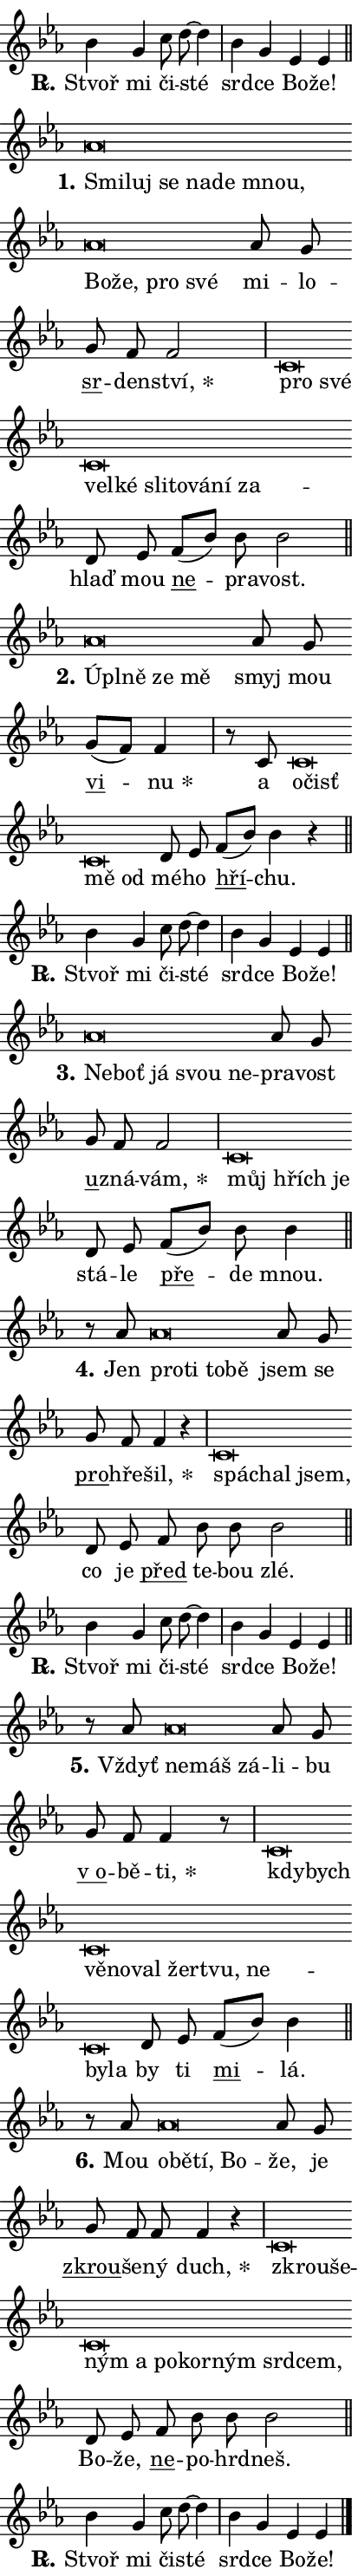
\version "2.24.0"
\header { tagline = "" }
\paper {
  indent = 0\cm
  top-margin = 0\cm
  right-margin = 0.13\cm % to fit lyric hyphens
  bottom-margin = 0\cm
  left-margin = 0\cm
  paper-width = 7\cm
  page-breaking = #ly:one-page-breaking
  system-system-spacing.basic-distance = #11
  score-system-spacing.basic-distance = #11
  ragged-last = ##f
}


%% Author: Thomas Morley
%% https://lists.gnu.org/archive/html/lilypond-user/2020-05/msg00002.html
#(define (line-position grob)
"Returns position of @var[grob} in current system:
   @code{'start}, if at first time-step
   @code{'end}, if at last time-step
   @code{'middle} otherwise
"
  (let* ((col (ly:item-get-column grob))
         (ln (ly:grob-object col 'left-neighbor))
         (rn (ly:grob-object col 'right-neighbor))
         (col-to-check-left (if (ly:grob? ln) ln col))
         (col-to-check-right (if (ly:grob? rn) rn col))
         (break-dir-left
           (and
             (ly:grob-property col-to-check-left 'non-musical #f)
             (ly:item-break-dir col-to-check-left)))
         (break-dir-right
           (and
             (ly:grob-property col-to-check-right 'non-musical #f)
             (ly:item-break-dir col-to-check-right))))
        (cond ((eqv? 1 break-dir-left) 'start)
              ((eqv? -1 break-dir-right) 'end)
              (else 'middle))))

#(define (tranparent-at-line-position vctor)
  (lambda (grob)
  "Relying on @code{line-position} select the relevant enry from @var{vctor}.
Used to determine transparency,"
    (case (line-position grob)
      ((end) (not (vector-ref vctor 0)))
      ((middle) (not (vector-ref vctor 1)))
      ((start) (not (vector-ref vctor 2))))))

noteHeadBreakVisibility =
#(define-music-function (break-visibility)(vector?)
"Makes @code{NoteHead}s transparent relying on @var{break-visibility}"
#{
  \override NoteHead.transparent =
    #(tranparent-at-line-position break-visibility)
#})

#(define delete-ledgers-for-transparent-note-heads
  (lambda (grob)
    "Reads whether a @code{NoteHead} is transparent.
If so this @code{NoteHead} is removed from @code{'note-heads} from
@var{grob}, which is supposed to be @code{LedgerLineSpanner}.
As a result ledgers are not printed for this @code{NoteHead}"
    (let* ((nhds-array (ly:grob-object grob 'note-heads))
           (nhds-list
             (if (ly:grob-array? nhds-array)
                 (ly:grob-array->list nhds-array)
                 '()))
           ;; Relies on the transparent-property being done before
           ;; Staff.LedgerLineSpanner.after-line-breaking is executed.
           ;; This is fragile ...
           (to-keep
             (remove
               (lambda (nhd)
                 (ly:grob-property nhd 'transparent #f))
               nhds-list)))
      ;; TODO find a better method to iterate over grob-arrays, similiar
      ;; to filter/remove etc for lists
      ;; For now rebuilt from scratch
      (set! (ly:grob-object grob 'note-heads)  '())
      (for-each
        (lambda (nhd)
          (ly:pointer-group-interface::add-grob grob 'note-heads nhd))
        to-keep))))

squashNotes = {
  \override NoteHead.X-extent = #'(-0.2 . 0.2)
  \override NoteHead.Y-extent = #'(-0.75 . 0)
  \override NoteHead.stencil =
    #(lambda (grob)
       (let ((pos (ly:grob-property grob 'staff-position)))
         (begin
           (if (< pos -7) (display "ERROR: Lower brevis then expected\n") (display "OK: Expected brevis position\n"))
           (if (<= pos -6) ly:text-interface::print ly:note-head::print))))
}
unSquashNotes = {
  \revert NoteHead.X-extent
  \revert NoteHead.Y-extent
  \revert NoteHead.stencil
}

hideNotes = \noteHeadBreakVisibility #begin-of-line-visible
unHideNotes = \noteHeadBreakVisibility #all-visible

% work-around for resetting accidentals
% https://lilypond.org/doc/v2.23/Documentation/notation/displaying-rhythms#unmetered-music
cadenzaMeasure = {
  \cadenzaOff
  \partial 1024 s1024
  \cadenzaOn
}

#(define-markup-command (accent layout props text) (markup?)
  "Underline accented syllable"
  (interpret-markup layout props
    #{\markup \override #'(offset . 4.3) \underline { #text }#}))

responsum = \markup \concat {
  "R" \hspace #-1.05 \path #0.1 #'((moveto 0 0.07) (lineto 0.9 0.8)) \hspace #0.05 "."
}

spaceSize = #0.6828661417322834 % exact space size for TeX Gyre Schola

\layout {
  \context {
    \Staff
    \remove "Time_signature_engraver"
    \override LedgerLineSpanner.after-line-breaking = #delete-ledgers-for-transparent-note-heads
  }
  \context {
    \Lyrics {
      \override LyricSpace.minimum-distance = \spaceSize
      \override LyricText.font-name = #"TeX Gyre Schola"
      \override LyricText.font-size = 1
      \override StanzaNumber.font-name = #"TeX Gyre Schola Bold"
      \override StanzaNumber.font-size = 1
    }
  }
  \context {
    \Score 
    \override NoteHead.text =
      #(lambda (grob) 
        (let ((pos (ly:grob-property grob 'staff-position)))
          #{\markup {
            \combine
              \halign #-0.55 \raise #(if (= pos -6) 0 0.5) \override #'(thickness . 2) \draw-line #'(3.2 . 0)
              \musicglyph "noteheads.sM1"
          }#}))
  }
}

% magnetic-lyrics.ily
%
%   written by
%     Jean Abou Samra <jean@abou-samra.fr>
%     Werner Lemberg <wl@gnu.org>
%
%   adapted by
%     Jiri Hon <jiri.hon@gmail.com>
%
% Version 2022-Apr-15

% https://www.mail-archive.com/lilypond-user@gnu.org/msg149350.html

#(define (Left_hyphen_pointer_engraver context)
   "Collect syllable-hyphen-syllable occurrences in lyrics and store
them in properties.  This engraver only looks to the left.  For
example, if the lyrics input is @code{foo -- bar}, it does the
following.

@itemize @bullet
@item
Set the @code{text} property of the @code{LyricHyphen} grob between
@q{foo} and @q{bar} to @code{foo}.

@item
Set the @code{left-hyphen} property of the @code{LyricText} grob with
text @q{foo} to the @code{LyricHyphen} grob between @q{foo} and
@q{bar}.
@end itemize

Use this auxiliary engraver in combination with the
@code{lyric-@/text::@/apply-@/magnetic-@/offset!} hook."
   (let ((hyphen #f)
         (text #f))
     (make-engraver
      (acknowledgers
       ((lyric-syllable-interface engraver grob source-engraver)
        (set! text grob)))
      (end-acknowledgers
       ((lyric-hyphen-interface engraver grob source-engraver)
        ;(when (not (grob::has-interface grob 'lyric-space-interface))
          (set! hyphen grob)));)
      ((stop-translation-timestep engraver)
       (when (and text hyphen)
         (ly:grob-set-object! text 'left-hyphen hyphen))
       (set! text #f)
       (set! hyphen #f)))))

#(define (lyric-text::apply-magnetic-offset! grob)
   "If the space between two syllables is less than the value in
property @code{LyricText@/.details@/.squash-threshold}, move the right
syllable to the left so that it gets concatenated with the left
syllable.

Use this function as a hook for
@code{LyricText@/.after-@/line-@/breaking} if the
@code{Left_@/hyphen_@/pointer_@/engraver} is active."
   (let ((hyphen (ly:grob-object grob 'left-hyphen #f)))
     (when hyphen
       (let ((left-text (ly:spanner-bound hyphen LEFT)))
         (when (grob::has-interface left-text 'lyric-syllable-interface)
           (let* ((common (ly:grob-common-refpoint grob left-text X))
                  (this-x-ext (ly:grob-extent grob common X))
                  (left-x-ext
                   (begin
                     ;; Trigger magnetism for left-text.
                     (ly:grob-property left-text 'after-line-breaking)
                     (ly:grob-extent left-text common X)))
                  ;; `delta` is the gap width between two syllables.
                  (delta (- (interval-start this-x-ext)
                            (interval-end left-x-ext)))
                  (details (ly:grob-property grob 'details))
                  (threshold (assoc-get 'squash-threshold details 0.2)))
             (when (< delta threshold)
               (let* (;; We have to manipulate the input text so that
                      ;; ligatures crossing syllable boundaries are not
                      ;; disabled.  For languages based on the Latin
                      ;; script this is essentially a beautification.
                      ;; However, for non-Western scripts it can be a
                      ;; necessity.
                      (lt (ly:grob-property left-text 'text))
                      (rt (ly:grob-property grob 'text))
                      (is-space (grob::has-interface hyphen 'lyric-space-interface))
                      (space (if is-space " " ""))
                      (extra-delta (if is-space spaceSize 0))
                      ;; Append new syllable.
                      (ltrt-space (if (and (string? lt) (string? rt))
                                (string-append lt space rt)
                                (make-concat-markup (list lt space rt))))
                      ;; Right-align `ltrt` to the right side.
                      (ltrt-space-markup (grob-interpret-markup
                               grob
                               (make-translate-markup
                                (cons (interval-length this-x-ext) 0)
                                (make-right-align-markup ltrt-space)))))
                 (begin
                   ;; Don't print `left-text`.
                   (ly:grob-set-property! left-text 'stencil #f)
                   ;; Set text and stencil (which holds all collected
                   ;; syllables so far) and shift it to the left.
                   (ly:grob-set-property! grob 'text ltrt-space)
                   (ly:grob-set-property! grob 'stencil ltrt-space-markup)
                   (ly:grob-translate-axis! grob (- (- delta extra-delta)) X))))))))))


#(define (lyric-hyphen::displace-bounds-first grob)
   ;; Make very sure this callback isn't triggered too early.
   (let ((left (ly:spanner-bound grob LEFT))
         (right (ly:spanner-bound grob RIGHT)))
     (ly:grob-property left 'after-line-breaking)
     (ly:grob-property right 'after-line-breaking)
     (ly:lyric-hyphen::print grob)))

squashThreshold = #0.4

\layout {
  \context {
    \Lyrics
    \consists #Left_hyphen_pointer_engraver
    \override LyricText.after-line-breaking =
      #lyric-text::apply-magnetic-offset!
    \override LyricHyphen.stencil = #lyric-hyphen::displace-bounds-first
    \override LyricText.details.squash-threshold = \squashThreshold
    \override LyricHyphen.minimum-distance = 0
    \override LyricHyphen.minimum-length = \squashThreshold
  }
}

squashText = \override LyricText.details.squash-threshold = 9999
unSquashText = \override LyricText.details.squash-threshold = \squashThreshold

leftText = \override LyricText.self-alignment-X = #LEFT
unLeftText = \revert LyricText.self-alignment-X

starOffset = #(lambda (grob) 
                (let ((x_offset (ly:self-alignment-interface::aligned-on-x-parent grob)))
                  (if (= x_offset 0) 0 (+ x_offset 1.2))))

star = #(define-music-function (syllable)(string?)
"Append star separator at the end of a syllable"
#{
  \once \override LyricText.X-offset = #starOffset
  \lyricmode { \markup {
    #syllable
    \override #'((font-name . "TeX Gyre Schola Bold")) \hspace #0.2 \lower #0.65 \larger "*"
  } }
#})

starAccent = #(define-music-function (syllable)(string?)
"Append star separator at the end of a syllable and make accent"
#{
  \once \override LyricText.X-offset = #starOffset
  \lyricmode { \markup {
    \accent #syllable
    \override #'((font-name . "TeX Gyre Schola Bold")) \hspace #0.2 \lower #0.65 \larger "*"
  } }
#})

breath = #(define-music-function (syllable)(string?)
"Append breathing indicator at the end of a syllable"
#{
  \lyricmode { \markup { #syllable "+" } }
#})

optionalBreath = #(define-music-function (syllable)(string?)
"Append optional breathing indicator at the end of a syllable"
#{
  \lyricmode { \markup { #syllable "(+)" } }
#})


\score {
    <<
        \new Voice = "melody" { \cadenzaOn \key es \major \relative { bes'4 g c8 d8~ d4 \cadenzaMeasure \bar "|" bes4 g \bar "" es es \cadenzaMeasure \bar "||" \break } }
        \new Lyrics \lyricsto "melody" { \lyricmode { \set stanza = \responsum
Stvoř mi či -- sté srd -- ce Bo -- že! } }
    >>
    \layout {}
}

\score {
    <<
        \new Voice = "melody" { \cadenzaOn \key es \major \relative { \squashNotes as'\breve*1/16 \hideNotes \breve*1/16 \bar "" \breve*1/16 \bar "" \breve*1/16 \bar "" \breve*1/16 \bar "" \breve*1/16 \bar "" \breve*1/16 \bar "" \breve*1/16 \bar "" \breve*1/16 \breve*1/16 \bar "" \unHideNotes \unSquashNotes as8 g \bar "" g f f2 \cadenzaMeasure \bar "|" \squashNotes c\breve*1/16 \hideNotes \breve*1/16 \bar "" \breve*1/16 \bar "" \breve*1/16 \bar "" \breve*1/16 \bar "" \breve*1/16 \bar "" \breve*1/16 \bar "" \breve*1/16 \breve*1/16 \bar "" \unHideNotes \unSquashNotes d8 es \bar "" f[( bes)] bes bes2 \cadenzaMeasure \bar "||" \break } }
        \new Lyrics \lyricsto "melody" { \lyricmode { \set stanza = "1."
\leftText Smi -- \squashText luj se na -- de mnou, Bo -- že, pro své \unLeftText \unSquashText mi -- lo -- \markup \accent sr -- den -- \star ství, \leftText pro \squashText své vel -- ké sli -- to -- vá -- ní za -- \unLeftText \unSquashText hlaď mou \markup \accent ne -- pra -- vost. } }
    >>
    \layout {}
}

\score {
    <<
        \new Voice = "melody" { \cadenzaOn \key es \major \relative { \squashNotes as'\breve*1/16 \hideNotes \breve*1/16 \bar "" \breve*1/16 \breve*1/16 \bar "" \unHideNotes \unSquashNotes as8 g \bar "" g[( f)] f4 \cadenzaMeasure \bar "|" r8 c \squashNotes c\breve*1/16 \hideNotes \breve*1/16 \bar "" \breve*1/16 \breve*1/16 \bar "" \unHideNotes \unSquashNotes d8 es \bar "" f[( bes)] bes4 r \cadenzaMeasure \bar "||" \break } }
        \new Lyrics \lyricsto "melody" { \lyricmode { \set stanza = "2."
\leftText Úpl -- \squashText ně ze mě \unLeftText \unSquashText smyj mou \markup \accent vi -- \star nu a \leftText o -- \squashText čisť mě od \unLeftText \unSquashText mé -- ho \markup \accent hří -- chu. } }
    >>
    \layout {}
}

\score {
    <<
        \new Voice = "melody" { \cadenzaOn \key es \major \relative { bes'4 g c8 d8~ d4 \cadenzaMeasure \bar "|" bes4 g \bar "" es es \cadenzaMeasure \bar "||" \break } }
        \new Lyrics \lyricsto "melody" { \lyricmode { \set stanza = \responsum
Stvoř mi či -- sté srd -- ce Bo -- že! } }
    >>
    \layout {}
}

\score {
    <<
        \new Voice = "melody" { \cadenzaOn \key es \major \relative { \squashNotes as'\breve*1/16 \hideNotes \breve*1/16 \bar "" \breve*1/16 \bar "" \breve*1/16 \breve*1/16 \bar "" \unHideNotes \unSquashNotes as8 g \bar "" g f f2 \cadenzaMeasure \bar "|" \squashNotes c\breve*1/16 \hideNotes \breve*1/16 \breve*1/16 \bar "" \unHideNotes \unSquashNotes d8 es \bar "" f[( bes)] bes bes4 \cadenzaMeasure \bar "||" \break } }
        \new Lyrics \lyricsto "melody" { \lyricmode { \set stanza = "3."
\leftText Ne -- \squashText boť já svou ne -- \unLeftText \unSquashText pra -- vost \markup \accent u -- zná -- \star vám, \leftText můj \squashText hřích je \unLeftText \unSquashText stá -- le \markup \accent pře -- de mnou. } }
    >>
    \layout {}
}

\score {
    <<
        \new Voice = "melody" { \cadenzaOn \key es \major \relative { r8 as' \squashNotes as\breve*1/16 \hideNotes \breve*1/16 \bar "" \breve*1/16 \breve*1/16 \bar "" \unHideNotes \unSquashNotes as8 g \bar "" g f f4 r \cadenzaMeasure \bar "|" \squashNotes c\breve*1/16 \hideNotes \breve*1/16 \breve*1/16 \bar "" \unHideNotes \unSquashNotes d8 es \bar "" f bes bes bes2 \cadenzaMeasure \bar "||" \break } }
        \new Lyrics \lyricsto "melody" { \lyricmode { \set stanza = "4."
Jen \leftText pro -- \squashText ti to -- bě \unLeftText \unSquashText jsem se \markup \accent pro -- hře -- \star šil, \leftText spá -- \squashText chal jsem, \unLeftText \unSquashText co je \markup \accent před te -- bou zlé. } }
    >>
    \layout {}
}

\score {
    <<
        \new Voice = "melody" { \cadenzaOn \key es \major \relative { bes'4 g c8 d8~ d4 \cadenzaMeasure \bar "|" bes4 g \bar "" es es \cadenzaMeasure \bar "||" \break } }
        \new Lyrics \lyricsto "melody" { \lyricmode { \set stanza = \responsum
Stvoř mi či -- sté srd -- ce Bo -- že! } }
    >>
    \layout {}
}

\score {
    <<
        \new Voice = "melody" { \cadenzaOn \key es \major \relative { r8 as' \squashNotes as\breve*1/16 \hideNotes \breve*1/16 \breve*1/16 \bar "" \unHideNotes \unSquashNotes as8 g \bar "" g f f4 r8 \cadenzaMeasure \bar "|" \squashNotes c\breve*1/16 \hideNotes \breve*1/16 \bar "" \breve*1/16 \bar "" \breve*1/16 \bar "" \breve*1/16 \bar "" \breve*1/16 \bar "" \breve*1/16 \bar "" \breve*1/16 \bar "" \breve*1/16 \breve*1/16 \bar "" \unHideNotes \unSquashNotes d8 es \bar "" f[( bes)] bes4 \cadenzaMeasure \bar "||" \break } }
        \new Lyrics \lyricsto "melody" { \lyricmode { \set stanza = "5."
Vždyť \leftText ne -- \squashText máš zá -- \unLeftText \unSquashText li -- bu \markup \accent "v o" -- bě -- \star ti, \leftText kdy -- \squashText bych vě -- no -- val žer -- tvu, ne -- by -- la \unLeftText \unSquashText by ti \markup \accent mi -- lá. } }
    >>
    \layout {}
}

\score {
    <<
        \new Voice = "melody" { \cadenzaOn \key es \major \relative { r8 as' \squashNotes as\breve*1/16 \hideNotes \breve*1/16 \bar "" \breve*1/16 \breve*1/16 \bar "" \unHideNotes \unSquashNotes as8 g \bar "" g f f f4 r \cadenzaMeasure \bar "|" \squashNotes c\breve*1/16 \hideNotes \breve*1/16 \bar "" \breve*1/16 \bar "" \breve*1/16 \bar "" \breve*1/16 \bar "" \breve*1/16 \bar "" \breve*1/16 \bar "" \breve*1/16 \breve*1/16 \bar "" \unHideNotes \unSquashNotes d8 es \bar "" f bes bes bes2 \cadenzaMeasure \bar "||" \break } }
        \new Lyrics \lyricsto "melody" { \lyricmode { \set stanza = "6."
Mou \leftText o -- \squashText bě -- tí, Bo -- \unLeftText \unSquashText že, je \markup \accent zkrou -- še -- ný \star duch, \leftText zkrou -- \squashText še -- ným a po -- kor -- ným srd -- cem, \unLeftText \unSquashText Bo -- že, \markup \accent ne -- po -- hrd -- neš. } }
    >>
    \layout {}
}

\score {
    <<
        \new Voice = "melody" { \cadenzaOn \key es \major \relative { bes'4 g c8 d8~ d4 \cadenzaMeasure \bar "|" bes4 g \bar "" es es \cadenzaMeasure \bar "||" \break } \bar "|." }
        \new Lyrics \lyricsto "melody" { \lyricmode { \set stanza = \responsum
Stvoř mi či -- sté srd -- ce Bo -- že! } }
    >>
    \layout {}
}
